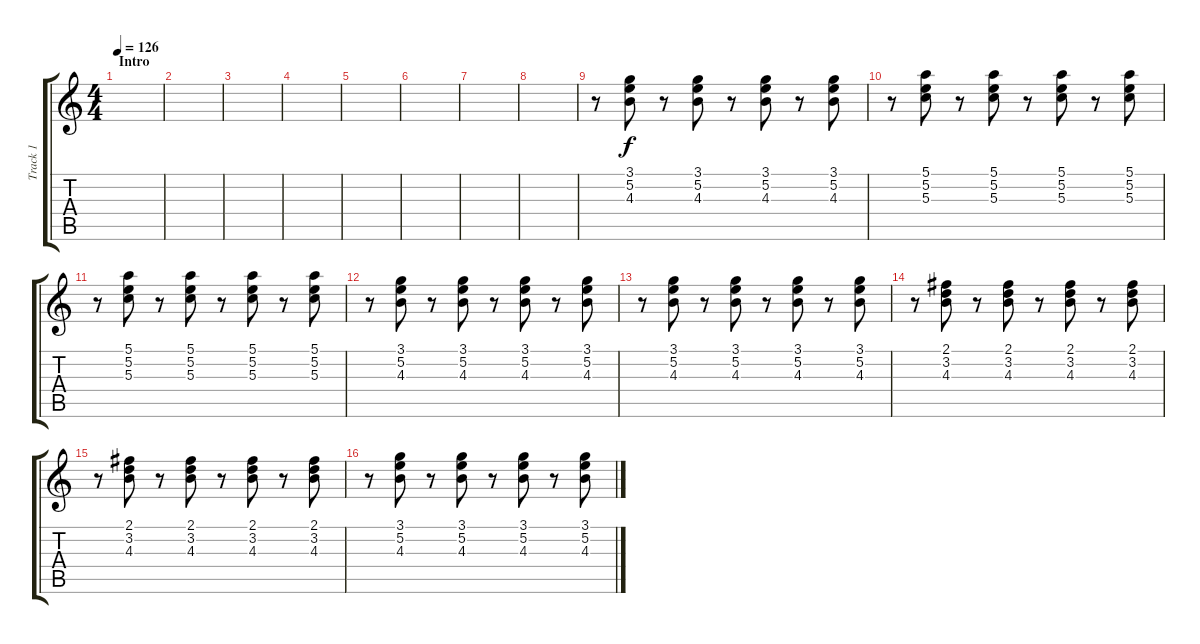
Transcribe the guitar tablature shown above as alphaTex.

\track ("Track 1" "Track 1") {instrument acousticguitarnylon}
\staff {score tabs}
\tuning (E4 B3 G3 D3 A2 E2) {hide}
\ts (4 4)
\section ("" "Intro")
\tempo 126
\clef g2
\ks c
|
|
|
|
|
|
|
|
r.8 (3.1 5.2 4.3).8 r.8 (3.1 5.2 4.3).8 r.8 (3.1 5.2 4.3).8 r.8 (3.1 5.2 4.3).8 |
r.8 (5.1 5.2 5.3).8 r.8 (5.1 5.2 5.3).8 r.8 (5.1 5.2 5.3).8 r.8 (5.1 5.2 5.3).8 |
r.8 (5.1 5.2 5.3).8 r.8 (5.1 5.2 5.3).8 r.8 (5.1 5.2 5.3).8 r.8 (5.1 5.2 5.3).8 |
r.8 (3.1 5.2 4.3).8 r.8 (3.1 5.2 4.3).8 r.8 (3.1 5.2 4.3).8 r.8 (3.1 5.2 4.3).8 |
r.8 (3.1 5.2 4.3).8 r.8 (3.1 5.2 4.3).8 r.8 (3.1 5.2 4.3).8 r.8 (3.1 5.2 4.3).8 |
r.8 (2.1 3.2 4.3).8 r.8 (2.1 3.2 4.3).8 r.8 (2.1 3.2 4.3).8 r.8 (2.1 3.2 4.3).8 |
r.8 (2.1 3.2 4.3).8 r.8 (2.1 3.2 4.3).8 r.8 (2.1 3.2 4.3).8 r.8 (2.1 3.2 4.3).8 |
r.8 (3.1 5.2 4.3).8 r.8 (3.1 5.2 4.3).8 r.8 (3.1 5.2 4.3).8 r.8 (3.1 5.2 4.3).8
